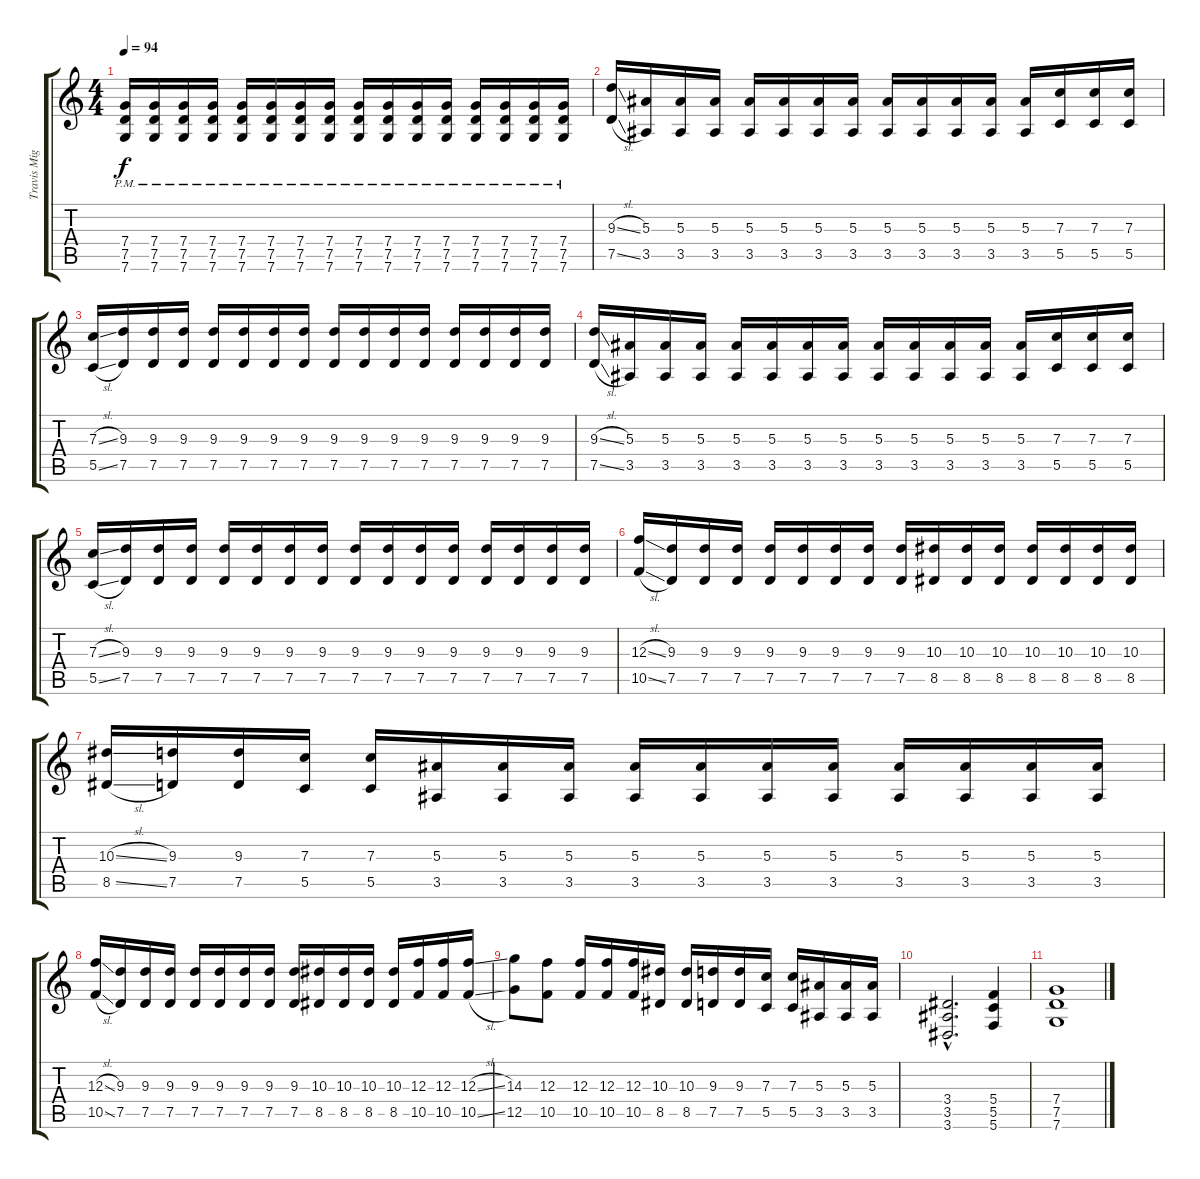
\track ("Travis Miguel    (Rhythm)" "Travis Mig") {instrument overdrivenguitar}
\staff {score tabs}
\tuning (D4 A3 F3 C3 G2 C2) {hide}
\ts (4 4)
\tempo 94
\clef g2
\ks c
(7.4{pm} 7.5{pm} 7.6).16{dy f} (7.4{pm} 7.5{pm} 7.6).16 (7.4{pm} 7.5{pm} 7.6).16 (7.4{pm} 7.5{pm} 7.6).16 (7.4{pm} 7.5{pm} 7.6).16 (7.4{pm} 7.5{pm} 7.6).16 (7.4{pm} 7.5{pm} 7.6).16 (7.4{pm} 7.5{pm} 7.6).16 (7.4{pm} 7.5{pm} 7.6).16 (7.4{pm} 7.5{pm} 7.6).16 (7.4{pm} 7.5{pm} 7.6).16 (7.4{pm} 7.5{pm} 7.6).16 (7.4{pm} 7.5{pm} 7.6).16 (7.4{pm} 7.5{pm} 7.6).16 (7.4{pm} 7.5{pm} 7.6).16 (7.4{pm} 7.5{pm} 7.6).16 |
(9.3{sl} 7.5{sl}).16 (5.3 3.5).16 (5.3 3.5).16 (5.3 3.5).16 (5.3 3.5).16 (5.3 3.5).16 (5.3 3.5).16 (5.3 3.5).16 (5.3 3.5).16 (5.3 3.5).16 (5.3 3.5).16 (5.3 3.5).16 (5.3 3.5).16 (7.3 5.5).16 (7.3 5.5).16 (7.3 5.5).16 |
(7.3{sl} 5.5{sl}).16 (9.3 7.5).16 (9.3 7.5).16 (9.3 7.5).16 (9.3 7.5).16 (9.3 7.5).16 (9.3 7.5).16 (9.3 7.5).16 (9.3 7.5).16 (9.3 7.5).16 (9.3 7.5).16 (9.3 7.5).16 (9.3 7.5).16 (9.3 7.5).16 (9.3 7.5).16 (9.3 7.5).16 |
(9.3{sl} 7.5{sl}).16 (5.3 3.5).16 (5.3 3.5).16 (5.3 3.5).16 (5.3 3.5).16 (5.3 3.5).16 (5.3 3.5).16 (5.3 3.5).16 (5.3 3.5).16 (5.3 3.5).16 (5.3 3.5).16 (5.3 3.5).16 (5.3 3.5).16 (7.3 5.5).16 (7.3 5.5).16 (7.3 5.5).16 |
(7.3{sl} 5.5{sl}).16 (9.3 7.5).16 (9.3 7.5).16 (9.3 7.5).16 (9.3 7.5).16 (9.3 7.5).16 (9.3 7.5).16 (9.3 7.5).16 (9.3 7.5).16 (9.3 7.5).16 (9.3 7.5).16 (9.3 7.5).16 (9.3 7.5).16 (9.3 7.5).16 (9.3 7.5).16 (9.3 7.5).16 |
(12.3{sl} 10.5{sl}).16 (9.3 7.5).16 (9.3 7.5).16 (9.3 7.5).16 (9.3 7.5).16 (9.3 7.5).16 (9.3 7.5).16 (9.3 7.5).16 (9.3 7.5).16 (10.3 8.5).16 (10.3 8.5).16 (10.3 8.5).16 (10.3 8.5).16 (10.3 8.5).16 (10.3 8.5).16 (10.3 8.5).16 |
(10.3{sl} 8.5{sl}).16 (9.3 7.5).16 (9.3 7.5).16 (7.3 5.5).16 (7.3 5.5).16 (5.3 3.5).16 (5.3 3.5).16 (5.3 3.5).16 (5.3 3.5).16 (5.3 3.5).16 (5.3 3.5).16 (5.3 3.5).16 (5.3 3.5).16 (5.3 3.5).16 (5.3 3.5).16 (5.3 3.5).16 |
(12.3{sl} 10.5{sl}).16 (9.3 7.5).16 (9.3 7.5).16 (9.3 7.5).16 (9.3 7.5).16 (9.3 7.5).16 (9.3 7.5).16 (9.3 7.5).16 (9.3 7.5).16 (10.3 8.5).16 (10.3 8.5).16 (10.3 8.5).16 (10.3 8.5).16 (12.3 10.5).16 (12.3 10.5).16 (12.3{sl} 10.5{sl}).16 |
(14.3 12.5).8 (12.3 10.5).8 (12.3 10.5).16 (12.3 10.5).16 (12.3 10.5).16 (10.3 8.5).16 (10.3 8.5).16 (9.3 7.5).16 (9.3 7.5).16 (7.3 5.5).16 (7.3 5.5).16 (5.3 3.5).16 (5.3 3.5).16 (5.3 3.5).16 |
(3.4{hac} 3.5{hac} 3.6{hac}).2{d} (5.4 5.5 5.6).4 |
(7.4 7.5 7.6).1
